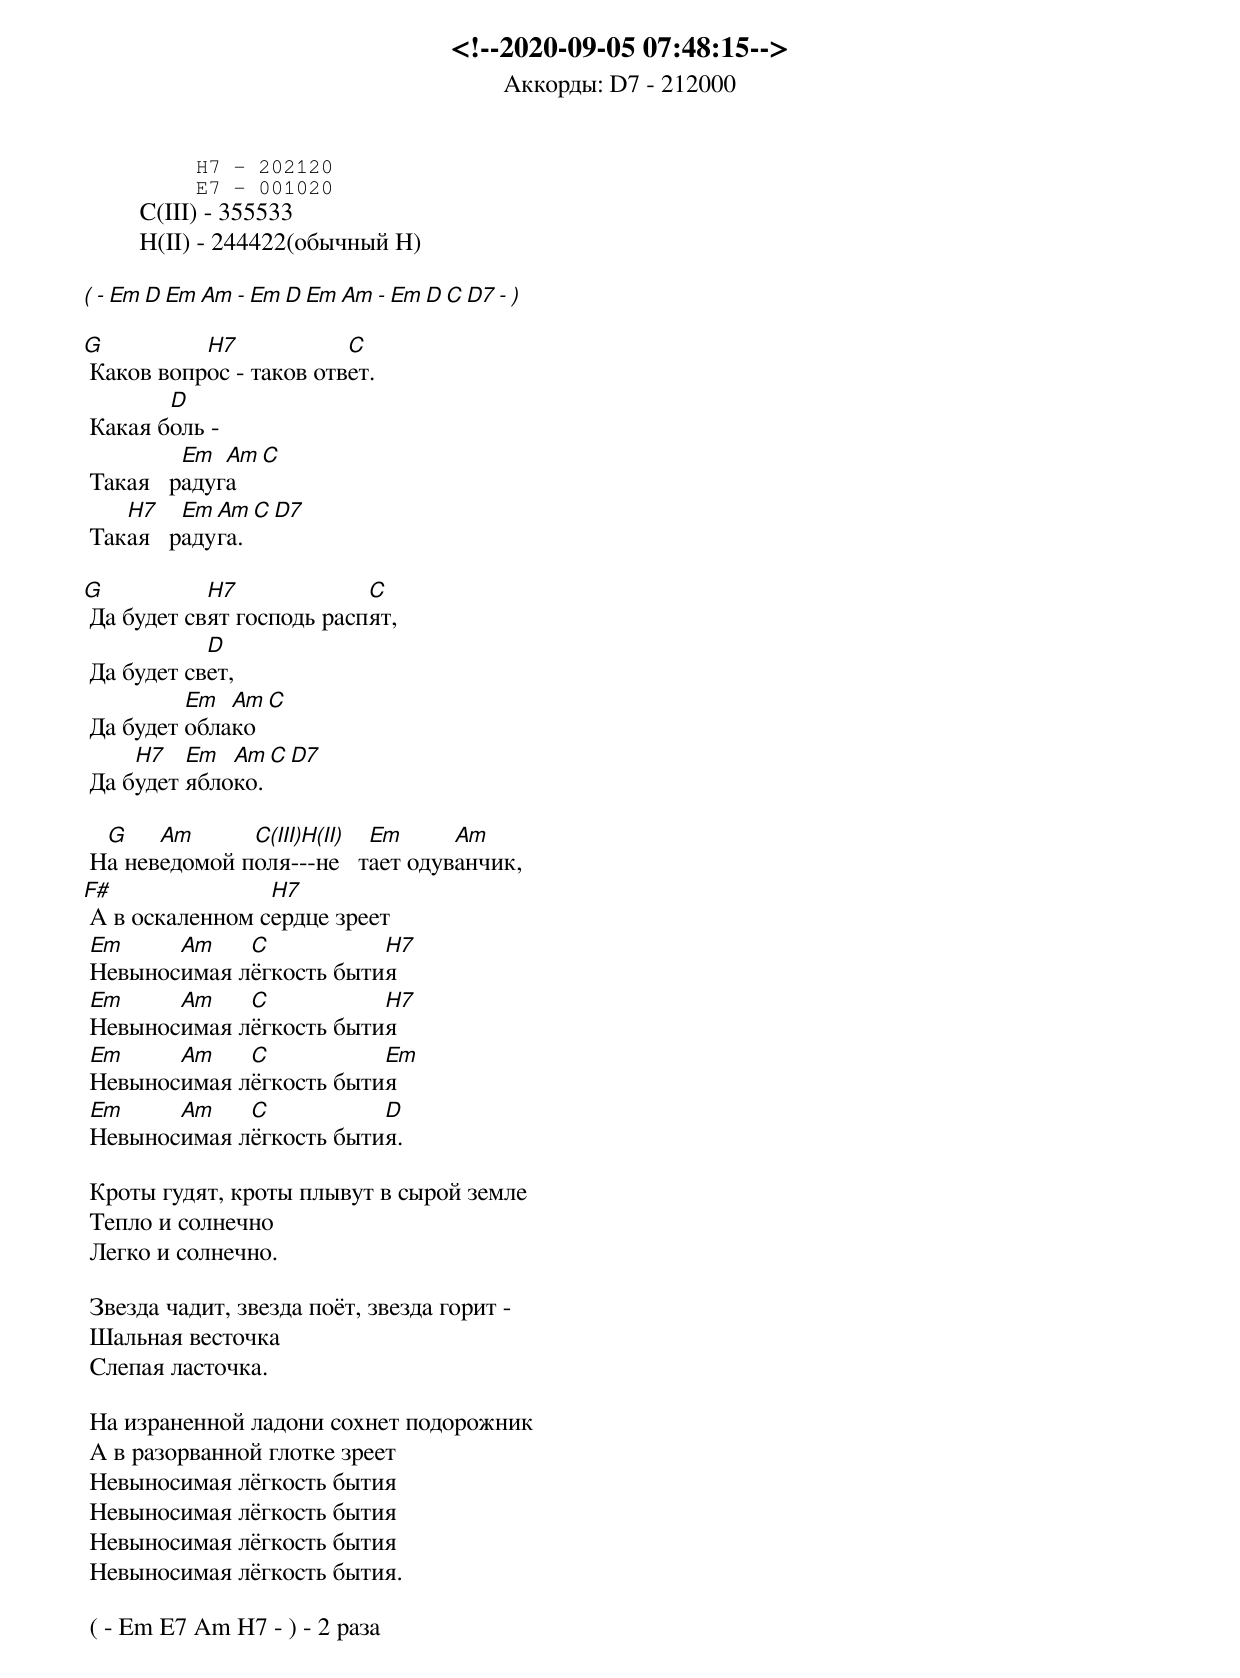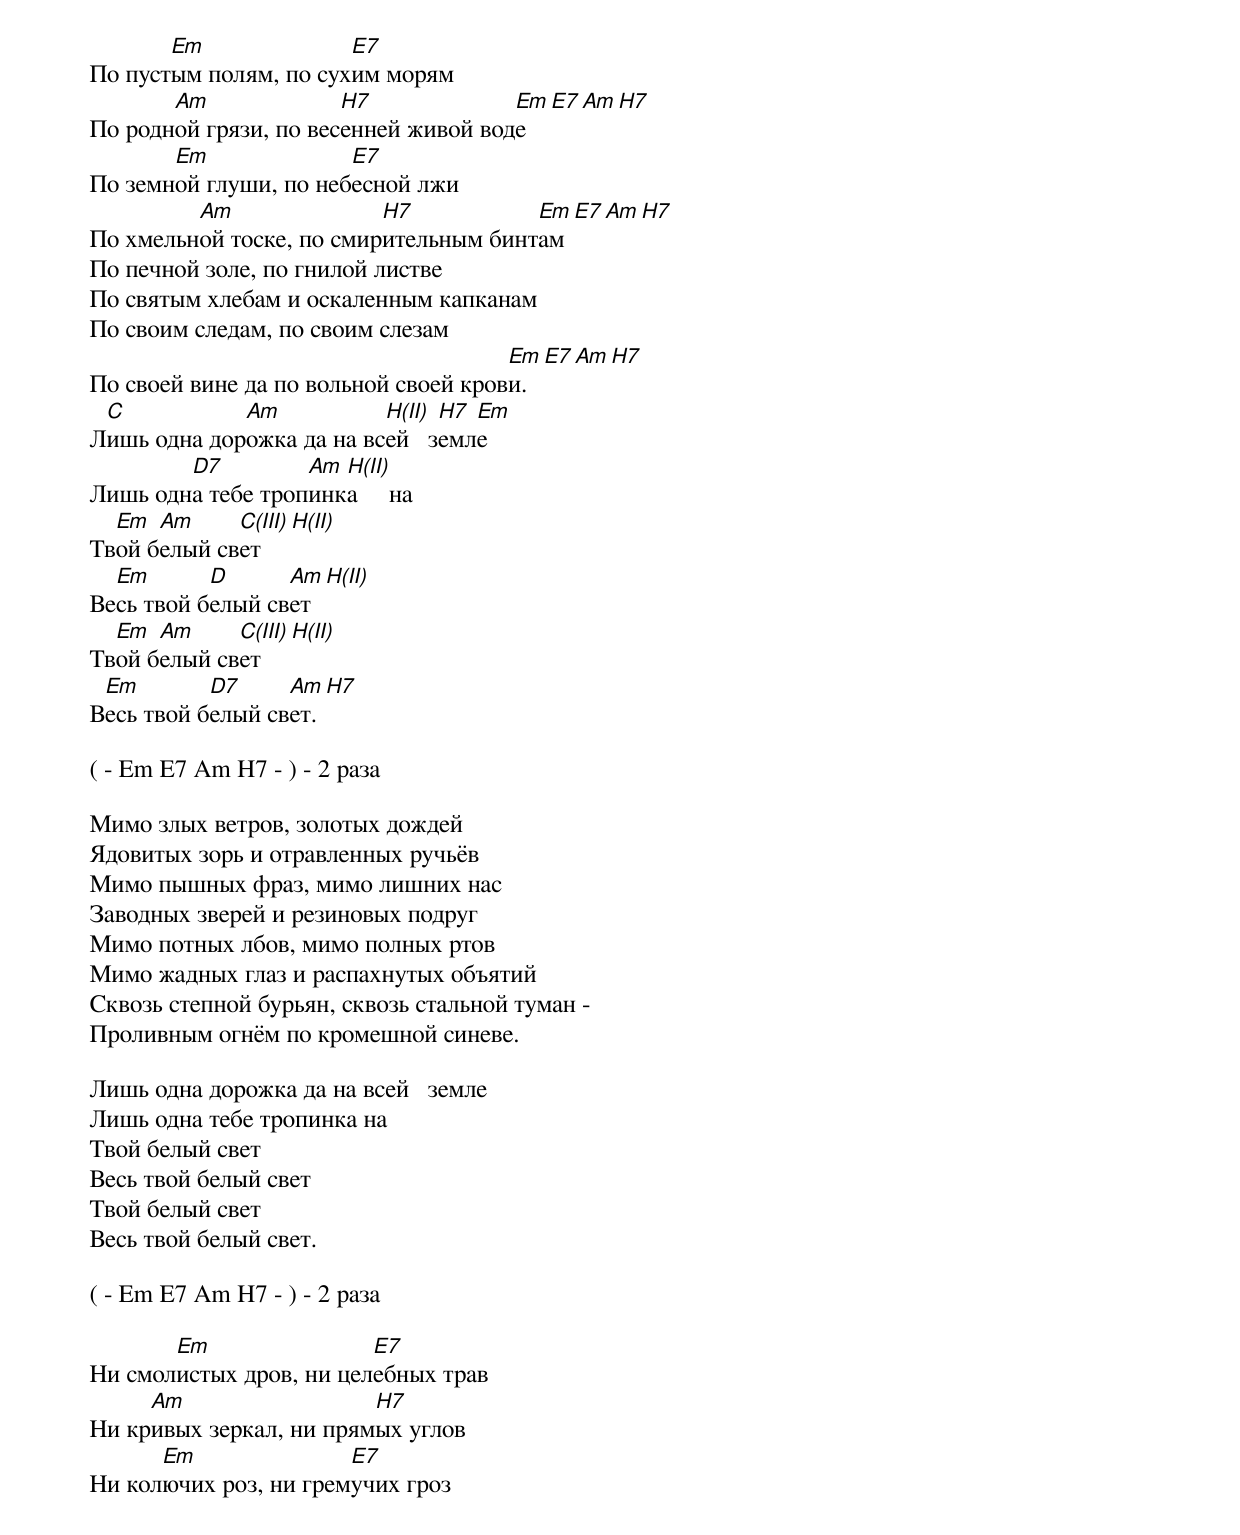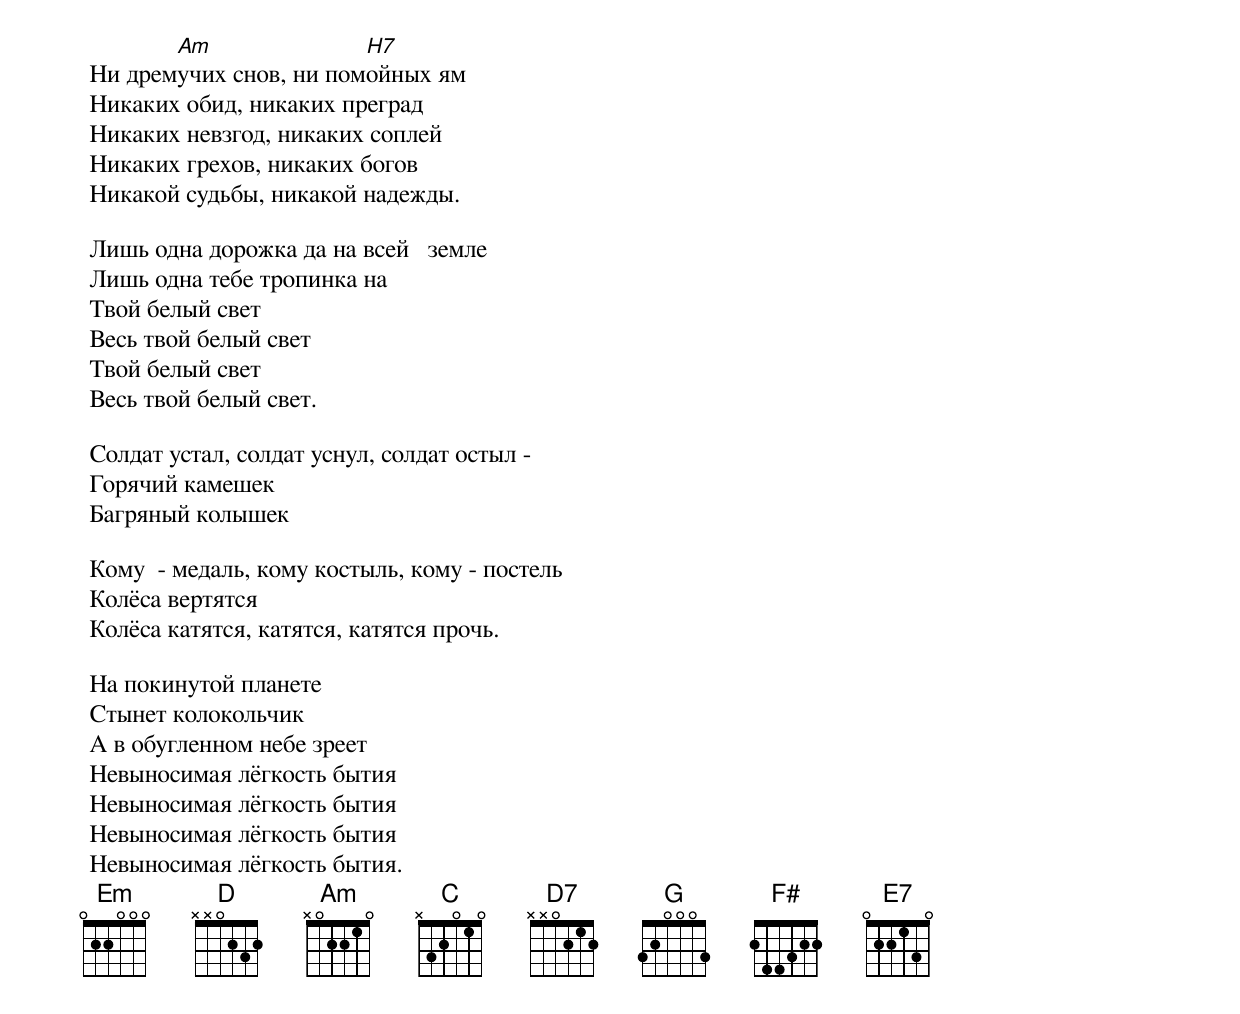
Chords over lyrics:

<!--2020-09-05 07:48:15-->
Аккорды: D7 - 212000
         H7 - 202120
         E7 - 001020
         C(III) - 355533
         H(II) - 244422(обычный H)

 ( - Em D Em Am - Em D Em Am - Em D C D7 - )

G          H7            C
 Каков вопрос - таков ответ.
        D
 Какая боль -
          Em  Am  C
 Такая   радуга
    H7    Em Am C D7
 Такая   радуга.

G           H7             C
 Да будет свят господь распят,
            D
 Да будет свет,
          Em  Am C
 Да будет облако
     H7   Em  Am C D7
 Да будет яблоко.

  G    Am      C(III)H(II) Em      Am
 На неведомой поля---не   тает одуванчик,
F#               H7
 А в оскаленном сердце зреет
 Em     Am    C           H7
 Невыносимая лёгкость бытия
 Em     Am    C           H7
 Невыносимая лёгкость бытия
 Em     Am    C           Em
 Невыносимая лёгкость бытия
 Em     Am    C           D
 Невыносимая лёгкость бытия.

 Кроты гудят, кроты плывут в сырой земле
 Тепло и солнечно
 Легко и солнечно.

 Звезда чадит, звезда поёт, звезда горит -
 Шальная весточка
 Слепая ласточка.

 На израненной ладони сохнет подорожник
 А в разорванной глотке зреет
 Невыносимая лёгкость бытия
 Невыносимая лёгкость бытия
 Невыносимая лёгкость бытия
 Невыносимая лёгкость бытия.

 ( - Em E7 Am H7 - ) - 2 раза

        Em              E7
 По пустым полям, по сухим морям
        Am              H7             Em   E7 Am H7
 По родной грязи, по весенней живой воде
        Em              E7
 По земной глуши, по небесной лжи
          Am               H7           Em   E7 Am H7
 По хмельной тоске, по смирительным бинтам
 По печной золе, по гнилой листве
 По святым хлебам и оскаленным капканам
 По своим следам, по своим слезам
    			               Em   E7 Am H7
 По своей вине да по вольной своей крови.
  C           Am           H(II) H7 Em
 Лишь одна дорожка да на всей   земле
         D7         Am H(II)
 Лишь одна тебе тропинка     на
   Em  Am     C(III) H(II)
 Твой белый свет
   Em       D      Am H(II)
 Весь твой белый свет
   Em  Am     C(III) H(II)
 Твой белый свет
  Em        D7     Am H7
 Весь твой белый свет.

 ( - Em E7 Am H7 - ) - 2 раза

 Мимо злых ветров, золотых дождей
 Ядовитых зорь и отравленных ручьёв
 Мимо пышных фраз, мимо лишних нас
 Заводных зверей и резиновых подруг
 Мимо потных лбов, мимо полных ртов
 Мимо жадных глаз и распахнутых объятий
 Сквозь степной бурьян, сквозь стальной туман -
 Проливным огнём по кромешной синеве.

 Лишь одна дорожка да на всей   земле
 Лишь одна тебе тропинка на
 Твой белый свет
 Весь твой белый свет
 Твой белый свет
 Весь твой белый свет.

 ( - Em E7 Am H7 - ) - 2 раза

        Em                E7
 Ни смолистых дров, ни целебных трав
      Am                  H7
 Ни кривых зеркал, ни прямых углов
       Em               E7
 Ни колючих роз, ни гремучих гроз
        Am               H7
 Ни дремучих снов, ни помойных ям
 Никаких обид, никаких преград
 Никаких невзгод, никаких соплей
 Никаких грехов, никаких богов
 Никакой судьбы, никакой надежды.

 Лишь одна дорожка да на всей   земле
 Лишь одна тебе тропинка на
 Твой белый свет
 Весь твой белый свет
 Твой белый свет
 Весь твой белый свет.

 Солдат устал, солдат уснул, солдат остыл -
 Горячий камешек
 Багряный колышек

 Кому  - медаль, кому костыль, кому - постель
 Колёса вертятся
 Колёса катятся, катятся, катятся прочь.

 На покинутой планете
 Стынет колокольчик
 А в обугленном небе зреет
 Невыносимая лёгкость бытия
 Невыносимая лёгкость бытия
 Невыносимая лёгкость бытия
 Невыносимая лёгкость бытия.
